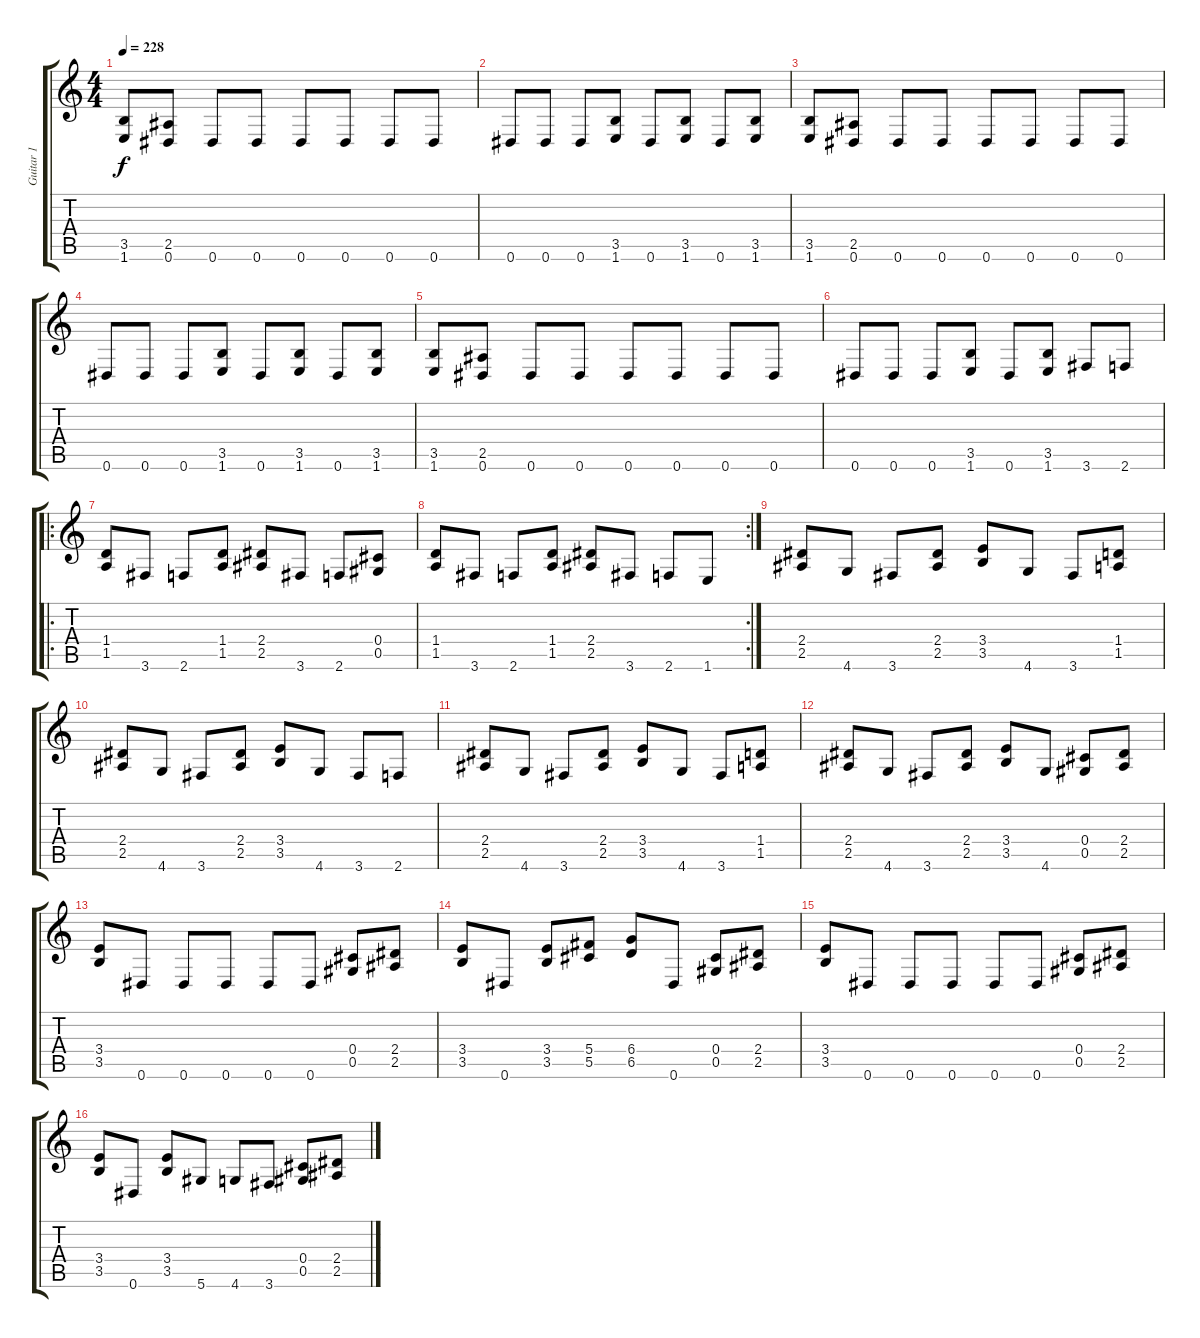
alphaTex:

\track ("Guitar 1" "Guitar 1") {instrument distortionguitar}
\staff {score tabs}
\tuning (Eb4 Bb3 Gb3 Db3 Ab2 Eb2) {hide}
\ts (4 4)
\tempo 228
\clef g2
\ks c
(3.5 1.6).8{dy f} (2.5 0.6).8 0.6.8 0.6.8 0.6.8 0.6.8 0.6.8 0.6.8 |
0.6.8 0.6.8 0.6.8 (3.5 1.6).8 0.6.8 (3.5 1.6).8 0.6.8 (3.5 1.6).8 |
(3.5 1.6).8 (2.5 0.6).8 0.6.8 0.6.8 0.6.8 0.6.8 0.6.8 0.6.8 |
0.6.8 0.6.8 0.6.8 (3.5 1.6).8 0.6.8 (3.5 1.6).8 0.6.8 (3.5 1.6).8 |
(3.5 1.6).8 (2.5 0.6).8 0.6.8 0.6.8 0.6.8 0.6.8 0.6.8 0.6.8 |
0.6.8 0.6.8 0.6.8 (3.5 1.6).8 0.6.8 (3.5 1.6).8 3.6.8 2.6.8 |
\ro
(1.4 1.5).8 3.6.8 2.6.8 (1.4 1.5).8 (2.4 2.5).8 3.6.8 2.6.8 (0.4 0.5).8 |
\rc 2
(1.4 1.5).8 3.6.8 2.6.8 (1.4 1.5).8 (2.4 2.5).8 3.6.8 2.6.8 1.6.8 |
(2.4 2.5).8 4.6.8 3.6.8 (2.4 2.5).8 (3.4 3.5).8 4.6.8 3.6.8 (1.4 1.5).8 |
(2.4 2.5).8 4.6.8 3.6.8 (2.4 2.5).8 (3.4 3.5).8 4.6.8 3.6.8 2.6.8 |
(2.4 2.5).8 4.6.8 3.6.8 (2.4 2.5).8 (3.4 3.5).8 4.6.8 3.6.8 (1.4 1.5).8 |
(2.4 2.5).8 4.6.8 3.6.8 (2.4 2.5).8 (3.4 3.5).8 4.6.8 (0.4 0.5).8 (2.4 2.5).8 |
(3.4 3.5).8 0.6.8 0.6.8 0.6.8 0.6.8 0.6.8 (0.4 0.5).8 (2.4 2.5).8 |
(3.4 3.5).8 0.6.8 (3.4 3.5).8 (5.4 5.5).8 (6.4 6.5).8 0.6.8 (0.4 0.5).8 (2.4 2.5).8 |
(3.4 3.5).8 0.6.8 0.6.8 0.6.8 0.6.8 0.6.8 (0.4 0.5).8 (2.4 2.5).8 |
(3.4 3.5).8 0.6.8 (3.4 3.5).8 5.6.8 4.6.8 3.6.8 (0.4 0.5).8 (2.4 2.5).8
